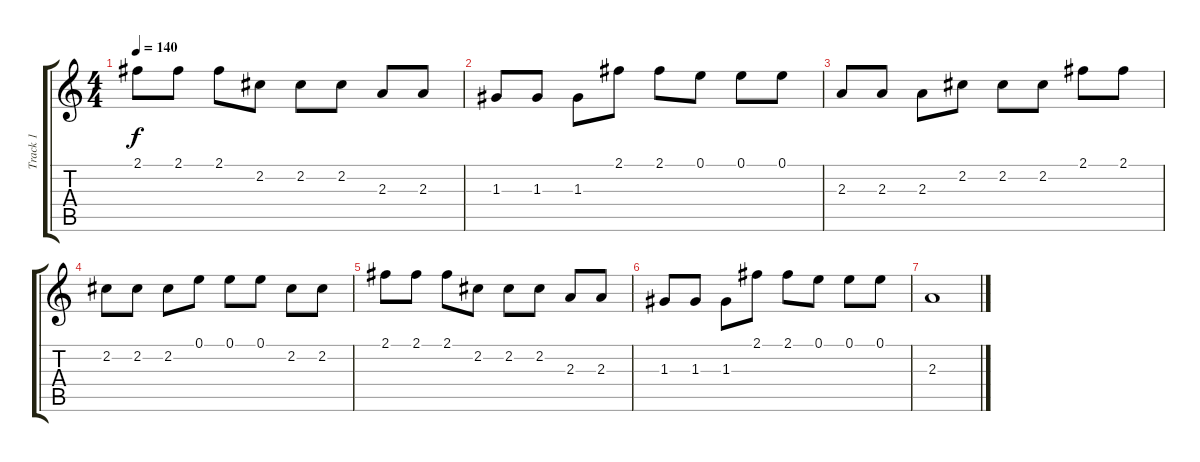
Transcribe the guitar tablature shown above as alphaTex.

\track ("Track 1" "Track 1") {instrument overdrivenguitar}
\staff {score tabs}
\tuning (E4 B3 G3 D3 A2 E2) {hide}
\ts (4 4)
\tempo 140
\clef g2
\ks c
2.1.8{dy f} 2.1.8 2.1.8 2.2.8 2.2.8 2.2.8 2.3.8 2.3.8 |
1.3.8 1.3.8 1.3.8 2.1.8 2.1.8 0.1.8 0.1.8 0.1.8 |
2.3.8 2.3.8 2.3.8 2.2.8 2.2.8 2.2.8 2.1.8 2.1.8 |
2.2.8 2.2.8 2.2.8 0.1.8 0.1.8 0.1.8 2.2.8 2.2.8 |
2.1.8 2.1.8 2.1.8 2.2.8 2.2.8 2.2.8 2.3.8 2.3.8 |
1.3.8 1.3.8 1.3.8 2.1.8 2.1.8 0.1.8 0.1.8 0.1.8 |
2.3.1
